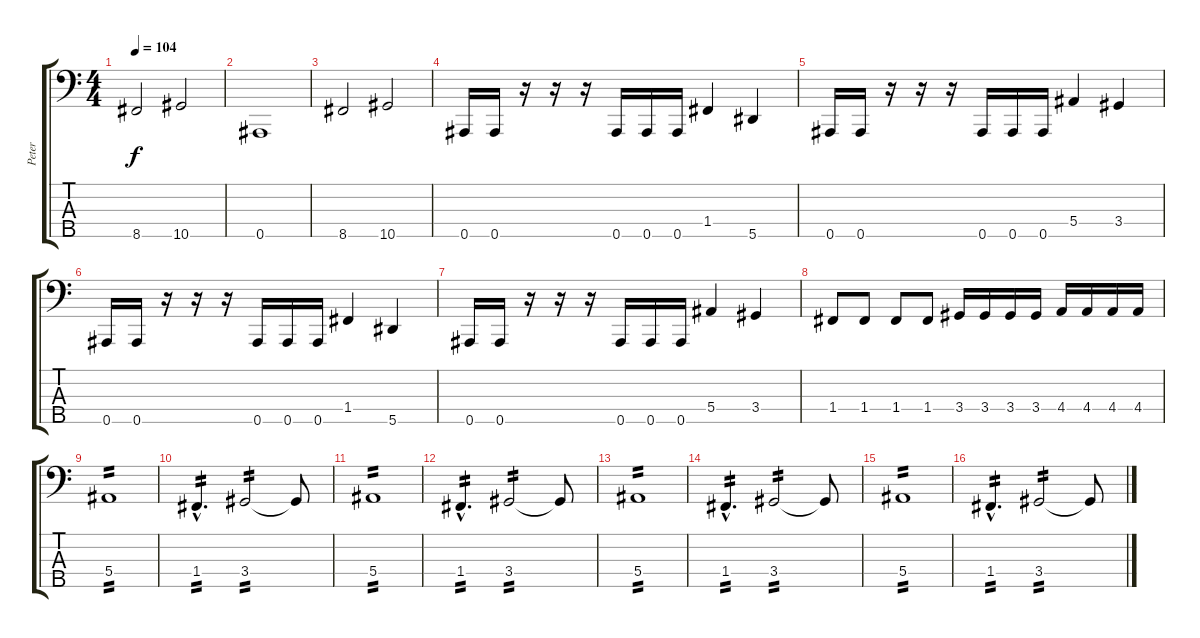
\track ("Peter" "Peter") {instrument electricbasspick}
\staff {score tabs}
\tuning (Ab2 Eb2 Bb1 F1 Bb0) {hide}
\ts (4 4)
\tempo 104
\clef f4
\ks c
8.5.2{dy f} 10.5.2 |
0.5.1 |
8.5.2 10.5.2 |
0.5.16{instrument electricbasspick} 0.5.16 r.16 r.16 r.16 0.5.16 0.5.16 0.5.16 1.4.4 5.5.4 |
0.5.16 0.5.16 r.16 r.16 r.16 0.5.16 0.5.16 0.5.16 5.4.4 3.4.4 |
0.5.16 0.5.16 r.16 r.16 r.16 0.5.16 0.5.16 0.5.16 1.4.4 5.5.4 |
0.5.16 0.5.16 r.16 r.16 r.16 0.5.16 0.5.16 0.5.16 5.4.4 3.4.4 |
1.4.8 1.4.8 1.4.8 1.4.8 3.4.16 3.4.16 3.4.16 3.4.16 4.4.16 4.4.16 4.4.16 4.4.16 |
5.4.1{tp 2} |
1.4{hac}.4{d tp 2} 3.4.2{tp 2} 3.4{t}.8 |
5.4.1{tp 2} |
1.4{hac}.4{d tp 2} 3.4.2{tp 2} 3.4{t}.8 |
5.4.1{tp 2} |
1.4{hac}.4{d tp 2} 3.4.2{tp 2} 3.4{t}.8 |
5.4.1{tp 2} |
1.4{hac}.4{d tp 2} 3.4.2{tp 2} 3.4{t}.8
